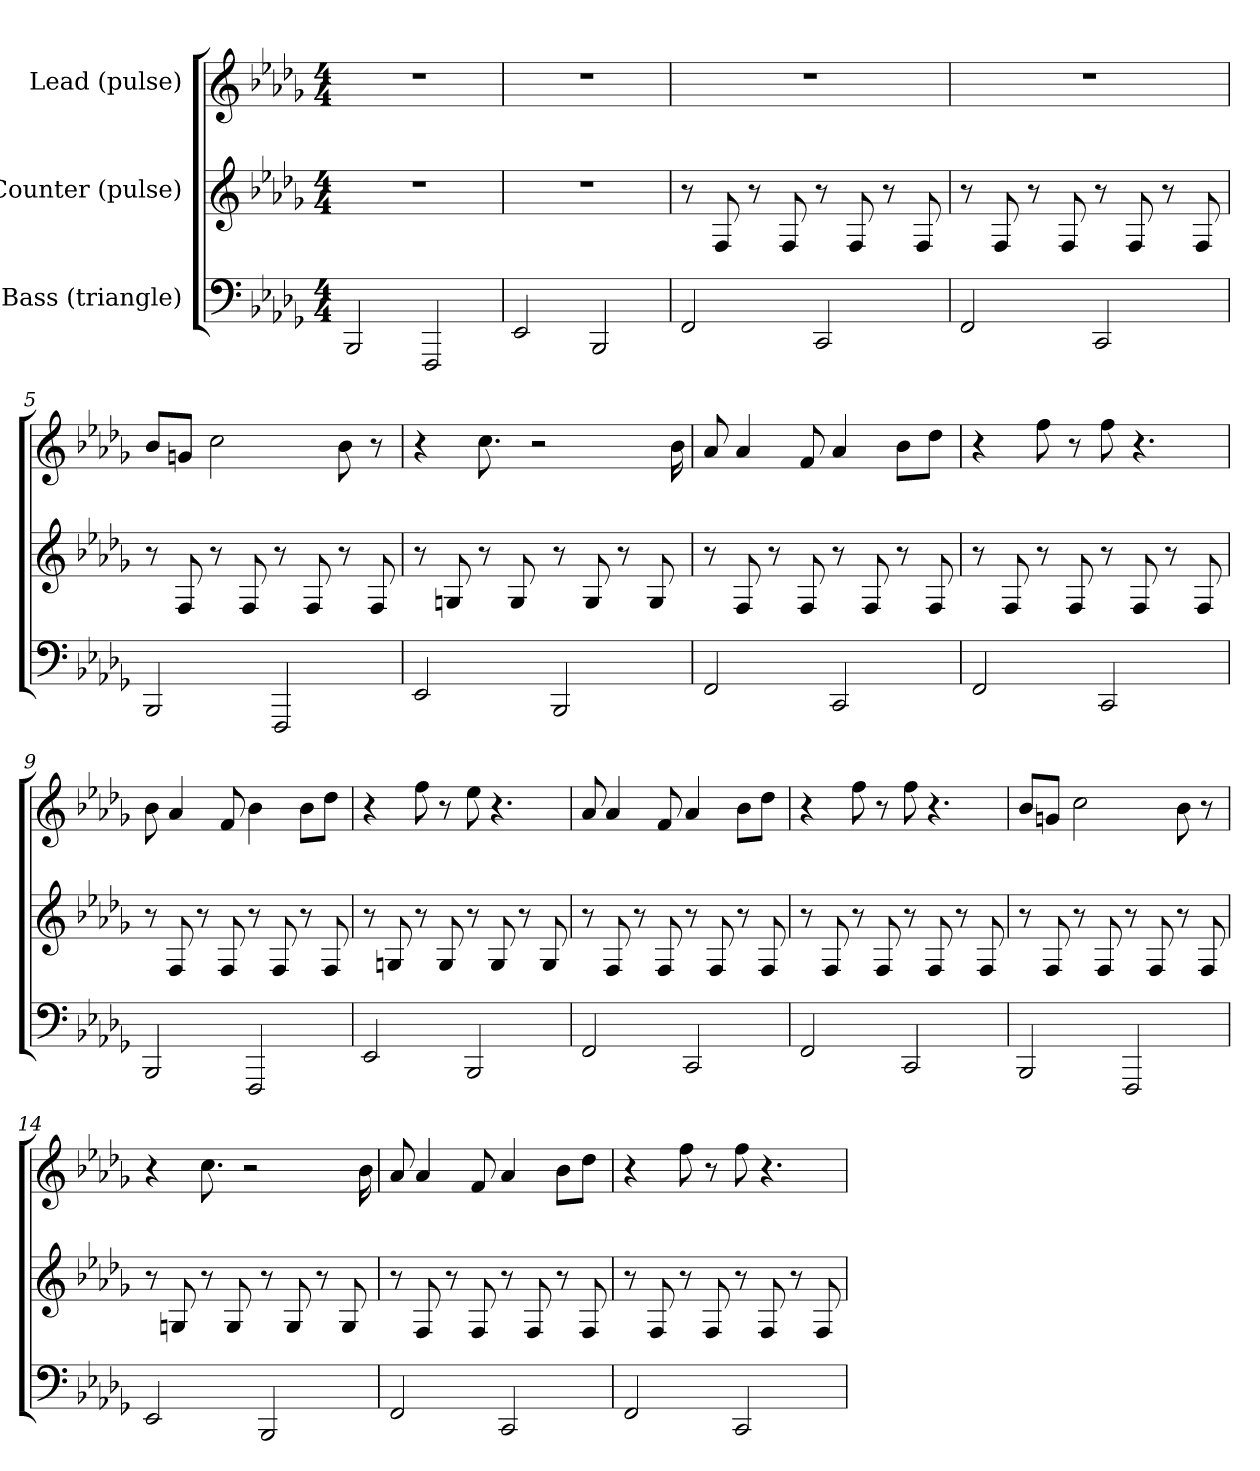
**kern	**kern	**kern
*part3	*part2	*part1
*staff3	*staff2	*staff1
*I"Bass (triangle)	*I"Counter (pulse)	*I"Lead (pulse)
*clefF4	*clefG2	*clefG2
*k[b-e-a-d-g-]	*k[b-e-a-d-g-]	*k[b-e-a-d-g-]
*M4/4	*M4/4	*M4/4
=1	=1	=1
2BBB-	1r	1r
2FFF	.	.
=2	=2	=2
2EE-	1r	1r
2BBB-	.	.
=3	=3	=3
2FF	8r	1r
.	8F	.
.	8r	.
.	8F	.
2CC	8r	.
.	8F	.
.	8r	.
.	8F	.
=4	=4	=4
2FF	8r	1r
.	8F	.
.	8r	.
.	8F	.
2CC	8r	.
.	8F	.
.	8r	.
.	8F	.
=5	=5	=5
2BBB-	8r	8b-L
.	8F	8gJ
.	8r	2cc
.	8F	.
2FFF	8r	.
.	8F	.
.	8r	8b-
.	8F	8r
=6	=6	=6
2EE-	8r	4r
.	8Gn	.
.	8r	8.cc
.	8G	.
.	.	2r
2BBB-	8r	.
.	8G	.
.	8r	.
.	8G	.
.	.	16b-
=7	=7	=7
2FF	8r	8a-
.	8F	4a-
.	8r	.
.	8F	8f
2CC	8r	4a-
.	8F	.
.	8r	8b-L
.	8F	8dd-J
=8	=8	=8
2FF	8r	4r
.	8F	.
.	8r	8ff
.	8F	8r
2CC	8r	8ff
.	8F	4.r
.	8r	.
.	8F	.
=9	=9	=9
2BBB-	8r	8b-
.	8F	4a-
.	8r	.
.	8F	8f
2FFF	8r	4b-
.	8F	.
.	8r	8b-L
.	8F	8dd-J
=10	=10	=10
2EE-	8r	4r
.	8Gn	.
.	8r	8ff
.	8G	8r
2BBB-	8r	8ee-
.	8G	4.r
.	8r	.
.	8G	.
=11	=11	=11
2FF	8r	8a-
.	8F	4a-
.	8r	.
.	8F	8f
2CC	8r	4a-
.	8F	.
.	8r	8b-L
.	8F	8dd-J
=12	=12	=12
2FF	8r	4r
.	8F	.
.	8r	8ff
.	8F	8r
2CC	8r	8ff
.	8F	4.r
.	8r	.
.	8F	.
=13	=13	=13
2BBB-	8r	8b-L
.	8F	8gJ
.	8r	2cc
.	8F	.
2FFF	8r	.
.	8F	.
.	8r	8b-
.	8F	8r
=14	=14	=14
2EE-	8r	4r
.	8Gn	.
.	8r	8.cc
.	8G	.
.	.	2r
2BBB-	8r	.
.	8G	.
.	8r	.
.	8G	.
.	.	16b-
=15	=15	=15
2FF	8r	8a-
.	8F	4a-
.	8r	.
.	8F	8f
2CC	8r	4a-
.	8F	.
.	8r	8b-L
.	8F	8dd-J
=16	=16	=16
2FF	8r	4r
.	8F	.
.	8r	8ff
.	8F	8r
2CC	8r	8ff
.	8F	4.r
.	8r	.
.	8F	.
=	=	=
*-	*-	*-
